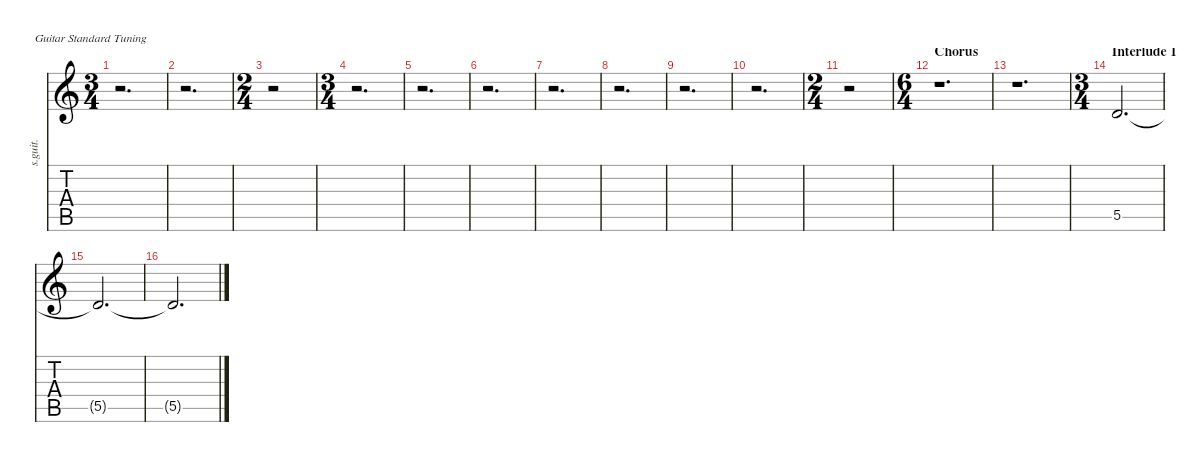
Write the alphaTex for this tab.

\defaultSystemsLayout 4
\hideDynamics
\bracketExtendMode nobrackets
\track ("Studio Extras" "s.guit.") {instrument distortionguitar}
\staff {score tabs}
\tuning (E4 B3 G3 D3 A2 E2)
\ts (3 4)
\tempo (103 hide)
\clef g2
\ks c
r.2{d dy f} |
r.2{d} |
\ts (2 4)
\beaming (8 2 2 2 2)
r.2 |
\ts (3 4)
\beaming (8 2 2 2 2)
r.2{d} |
r.2{d} |
r.2{d} |
r.2{d} |
r.2{d} |
r.2{d} |
r.2{d} |
\ts (2 4)
\beaming (8 2 2 2 2)
r.2 |
\ts (6 4)
\beaming (8 2 2 2 2)
\section ("" "Chorus")
r.1{d} |
r.1{d} |
\ts (3 4)
\beaming (8 2 2 2 2)
\section ("" "Interlude 1")
5.5.2{d lyrics (0 "") lyrics (1 "") lyrics (2 "") lyrics (3 "") lyrics (4 "") dy fff} |
5.5{t}.2{d lyrics (0 "") lyrics (1 "") lyrics (2 "") lyrics (3 "") lyrics (4 "") dy f} |
5.5{t}.2{d lyrics (0 "") lyrics (1 "") lyrics (2 "") lyrics (3 "") lyrics (4 "")}
